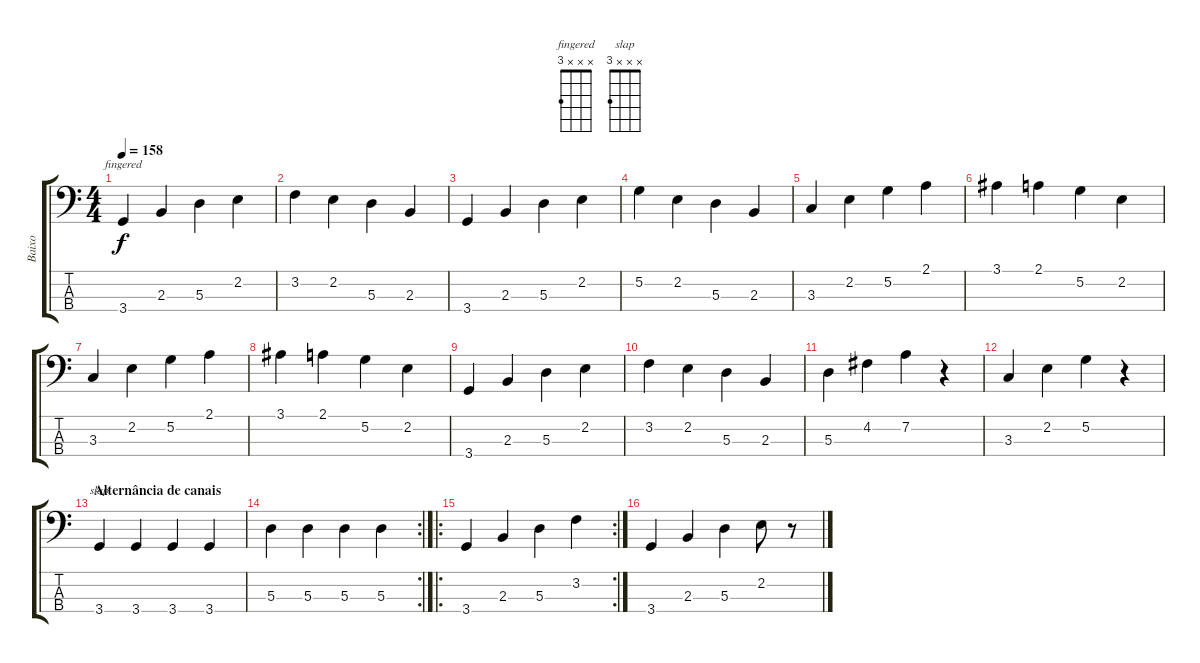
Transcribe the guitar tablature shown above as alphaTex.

\track ("Baixo" "Baixo") {instrument electricbassfinger}
\staff {score tabs}
\tuning (G2 D2 A1 E1) {hide}
\chord ("fingered" x x x 3)
\chord ("slap" x x x 3)
\ts (4 4)
\tempo 158
\clef f4
\ks c
3.4.4{ch "fingered" dy f balance 8 instrument electricbassfinger} 2.3.4 5.3.4 2.2.4 |
3.2.4 2.2.4 5.3.4 2.3.4 |
3.4.4 2.3.4 5.3.4 2.2.4 |
5.2.4 2.2.4 5.3.4 2.3.4 |
3.3.4 2.2.4 5.2.4 2.1.4 |
3.1.4 2.1.4 5.2.4 2.2.4 |
3.3.4 2.2.4 5.2.4 2.1.4 |
3.1.4 2.1.4 5.2.4 2.2.4 |
3.4.4 2.3.4 5.3.4 2.2.4 |
3.2.4 2.2.4 5.3.4 2.3.4 |
5.3.4 4.2.4 7.2.4 r.4 |
3.3.4 2.2.4 5.2.4 r.4 |
\section ("" "Alternância de canais")
3.4.4{ch "slap" volume 4 balance 2 instrument slapbass1} 3.4.4{volume 6 balance 4} 3.4.4{volume 8 balance 6} 3.4.4{volume 10 balance 8} |
\rc 2
5.3.4{volume 12 balance 10} 5.3.4{volume 14 balance 12} 5.3.4{volume 16 balance 14} 5.3.4{volume 16 balance 16} |
\ro
\rc 2
3.4.4{balance 8 instrument electricbassfinger} 2.3.4 5.3.4 3.2.4 |
3.4.4 2.3.4 5.3.4 2.2.8 r.8
